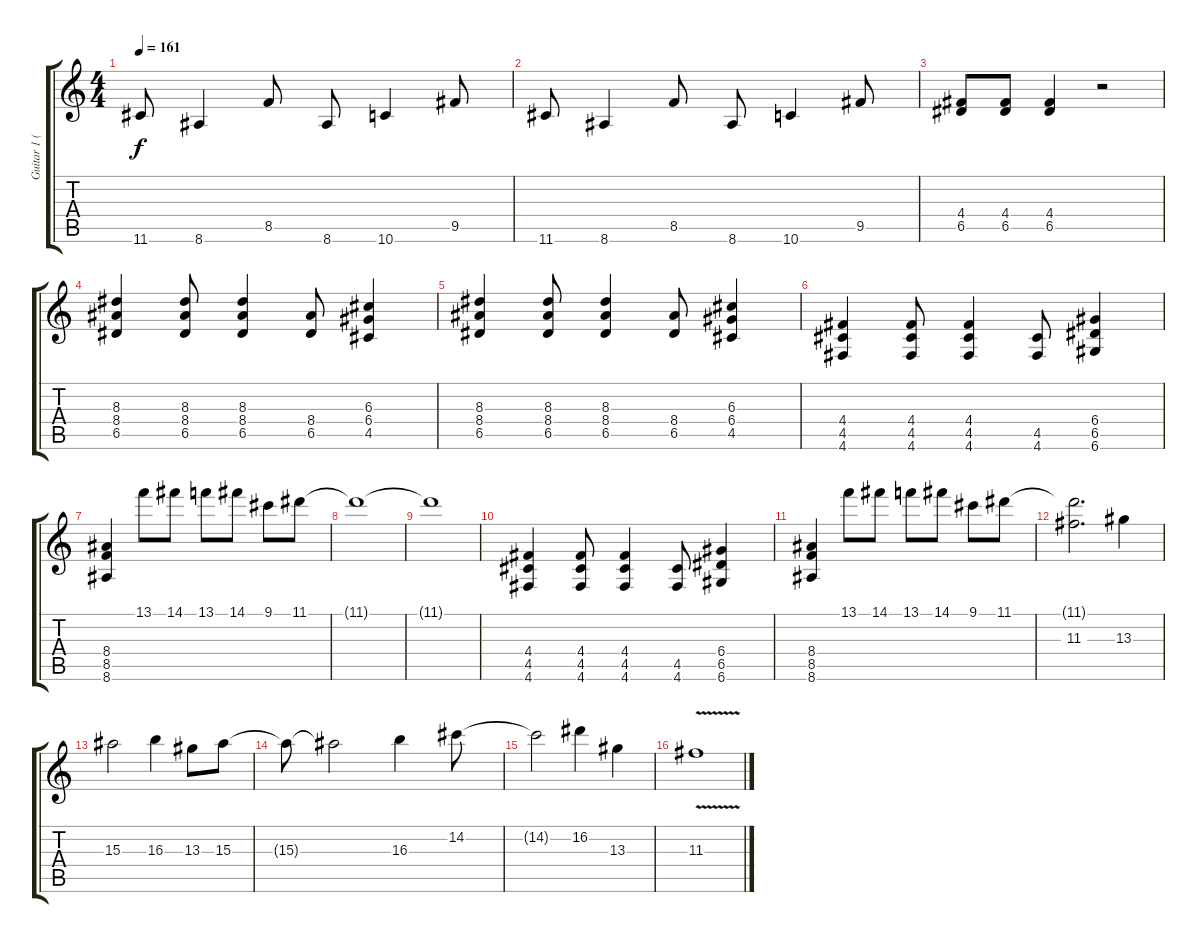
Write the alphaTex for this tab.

\track ("Guitar 1 (Lead)" "Guitar 1 (") {instrument overdrivenguitar}
\staff {score tabs}
\tuning (E4 B3 G3 D3 A2 D2) {hide}
\ts (4 4)
\tempo 161
\clef g2
\ks c
11.6.8{dy f} 8.6.4 8.5.8 8.6.8 10.6.4 9.5.8 |
11.6.8 8.6.4 8.5.8 8.6.8 10.6.4 9.5.8 |
(4.4 6.5).8 (4.4 6.5).8 (4.4 6.5).4 r.2 |
(8.3 8.4 6.5).4 (8.3 8.4 6.5).8 (8.3 8.4 6.5).4 (8.4 6.5).8 (6.3 6.4 4.5).4 |
(8.3 8.4 6.5).4 (8.3 8.4 6.5).8 (8.3 8.4 6.5).4 (8.4 6.5).8 (6.3 6.4 4.5).4 |
(4.4 4.5 4.6).4 (4.4 4.5 4.6).8 (4.4 4.5 4.6).4 (4.5 4.6).8 (6.4 6.5 6.6).4 |
(8.4 8.5 8.6).4 13.1.8 14.1.8 13.1.8 14.1.8 9.1.8 11.1.8 |
11.1{t}.1 |
11.1{t}.1 |
(4.4 4.5 4.6).4 (4.4 4.5 4.6).8 (4.4 4.5 4.6).4 (4.5 4.6).8 (6.4 6.5 6.6).4 |
(8.4 8.5 8.6).4 13.1.8 14.1.8 13.1.8 14.1.8 9.1.8 11.1.8 |
(11.1{t} 11.3).2{d} 13.3.4 |
15.3.2 16.3.4 13.3.8 15.3.8 |
15.3{t}.8 15.3{t}.2 16.3.4 14.2.8 |
14.2{t}.2 16.2.4 13.3.4 |
11.3{v}.1
